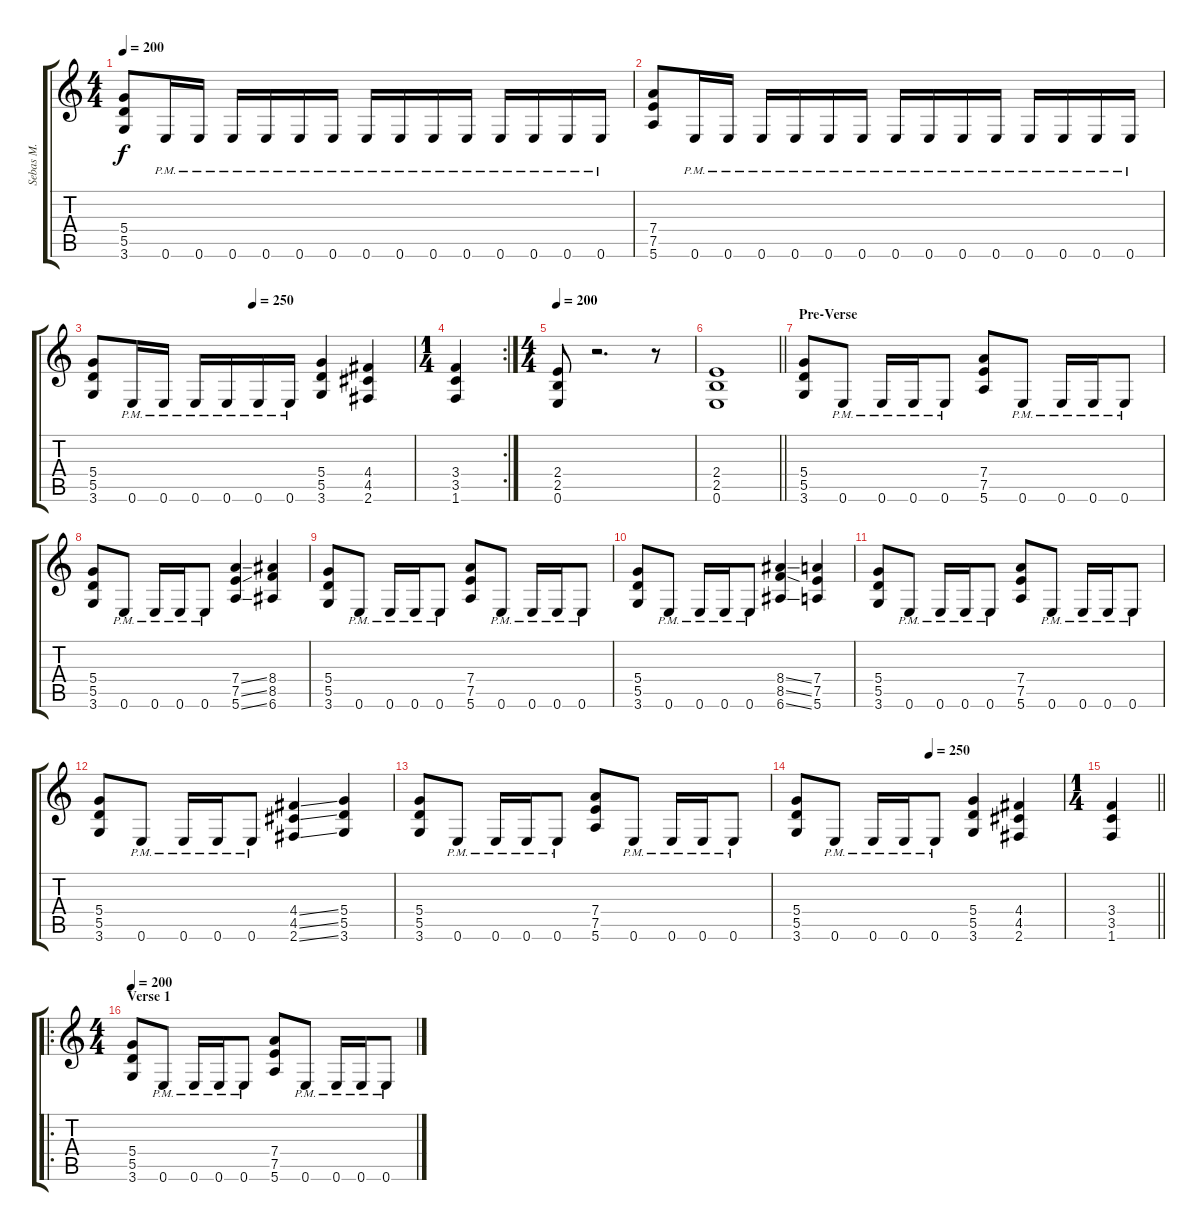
\track ("Sebas M." "Sebas M.") {instrument overdrivenguitar}
\staff {score tabs}
\tuning (E4 B3 G3 D3 A2 E2) {hide}
\ts (4 4)
\tempo 200
\clef g2
\ks c
(5.4 5.5 3.6).8{dy f} 0.6{pm}.16 0.6{pm}.16 0.6{pm}.16 0.6{pm}.16 0.6{pm}.16 0.6{pm}.16 0.6{pm}.16 0.6{pm}.16 0.6{pm}.16 0.6{pm}.16 0.6{pm}.16 0.6{pm}.16 0.6{pm}.16 0.6{pm}.16 |
(7.4 7.5 5.6).8 0.6{pm}.16 0.6{pm}.16 0.6{pm}.16 0.6{pm}.16 0.6{pm}.16 0.6{pm}.16 0.6{pm}.16 0.6{pm}.16 0.6{pm}.16 0.6{pm}.16 0.6{pm}.16 0.6{pm}.16 0.6{pm}.16 0.6{pm}.16 |
\tempo (250 0.5)
(5.4 5.5 3.6).8 0.6{pm}.16 0.6{pm}.16 0.6{pm}.16 0.6{pm}.16 0.6{pm}.16 0.6{pm}.16 (5.4 5.5 3.6).4 (4.4 4.5 2.6).4 |
\rc 2
\ts (1 4)
(3.4 3.5 1.6).4 |
\ts (4 4)
\tempo 200
(2.4 2.5 0.6).8 r.2{d} r.8 |
\barLineRight lightlight
(2.4 2.5 0.6).1 |
\section ("" "Pre-Verse")
(5.4 5.5 3.6).8{instrument overdrivenguitar} 0.6{pm}.8 0.6{pm}.16 0.6{pm}.16 0.6{pm}.8 (7.4 7.5 5.6).8 0.6{pm}.8 0.6{pm}.16 0.6{pm}.16 0.6{pm}.8 |
(5.4 5.5 3.6).8 0.6{pm}.8 0.6{pm}.16 0.6{pm}.16 0.6{pm}.8 (7.4{ss} 7.5{ss} 5.6{ss}).4 (8.4 8.5 6.6).4 |
(5.4 5.5 3.6).8 0.6{pm}.8 0.6{pm}.16 0.6{pm}.16 0.6{pm}.8 (7.4 7.5 5.6).8 0.6{pm}.8 0.6{pm}.16 0.6{pm}.16 0.6{pm}.8 |
(5.4 5.5 3.6).8 0.6{pm}.8 0.6{pm}.16 0.6{pm}.16 0.6{pm}.8 (8.4{ss} 8.5{ss} 6.6{ss}).4 (7.4 7.5 5.6).4 |
(5.4 5.5 3.6).8 0.6{pm}.8 0.6{pm}.16 0.6{pm}.16 0.6{pm}.8 (7.4 7.5 5.6).8 0.6{pm}.8 0.6{pm}.16 0.6{pm}.16 0.6{pm}.8 |
(5.4 5.5 3.6).8 0.6{pm}.8 0.6{pm}.16 0.6{pm}.16 0.6{pm}.8 (4.4{ss} 4.5{ss} 2.6{ss}).4 (5.4 5.5 3.6).4 |
(5.4 5.5 3.6).8 0.6{pm}.8 0.6{pm}.16 0.6{pm}.16 0.6{pm}.8 (7.4 7.5 5.6).8 0.6{pm}.8 0.6{pm}.16 0.6{pm}.16 0.6{pm}.8 |
\tempo (250 0.5)
(5.4 5.5 3.6).8 0.6{pm}.8 0.6{pm}.16 0.6{pm}.16 0.6{pm}.8 (5.4 5.5 3.6).4 (4.4 4.5 2.6).4 |
\ts (1 4)
\barLineRight lightlight
(3.4 3.5 1.6).4 |
\ro
\ts (4 4)
\section ("" "Verse 1")
\tempo 200
(5.4 5.5 3.6).8 0.6{pm}.8 0.6{pm}.16 0.6{pm}.16 0.6{pm}.8 (7.4 7.5 5.6).8 0.6{pm}.8 0.6{pm}.16 0.6{pm}.16 0.6{pm}.8
